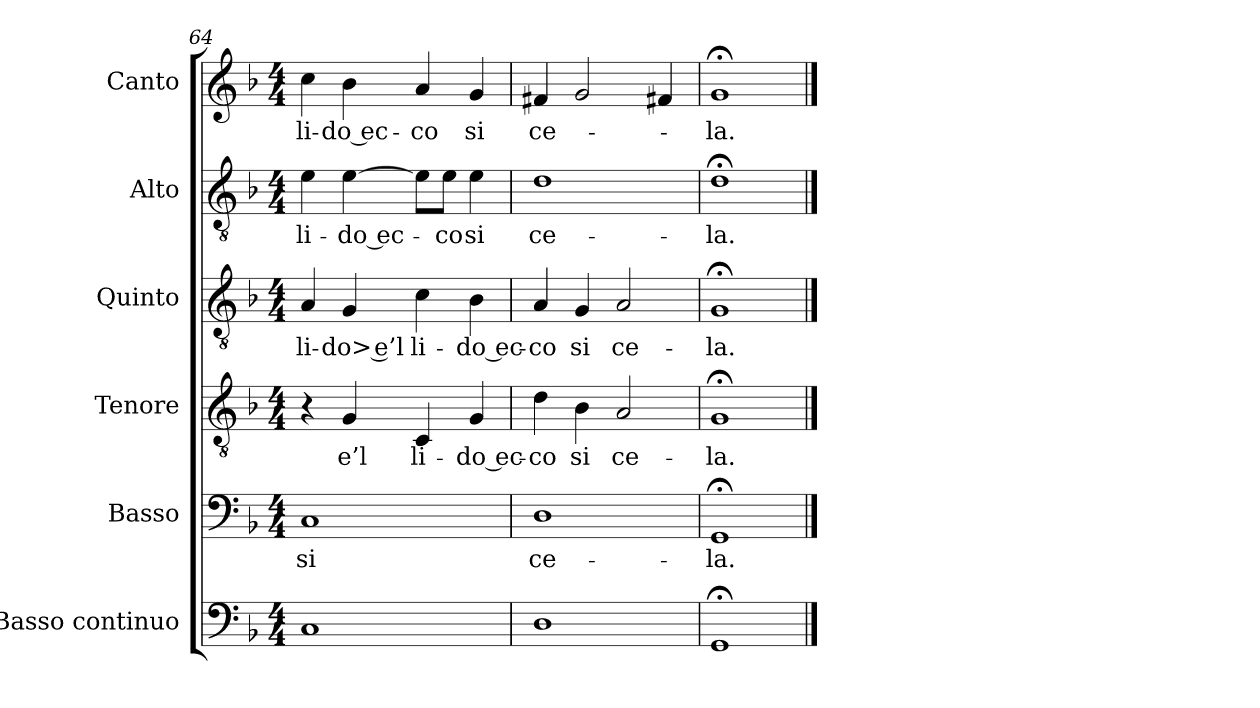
**kern	**kern	**text	**kern	**text	**kern	**text	**kern	**text	**kern	**text
*part6	*part5	*part5	*part4	*part4	*part3	*part3	*part2	*part2	*part1	*part1
*staff6	*staff5	*staff5	*staff4	*staff4	*staff3	*staff3	*staff2	*staff2	*staff1	*staff1
*I"Basso continuo	*I"Basso	*	*I"Tenore	*	*I"Quinto	*	*I"Alto	*	*I"Canto	*
*I'Bc	*I'B	*	*I'T	*	*	*	*I'A	*	*I'C	*
*clefF4	*clefF4	*	*clefGv2	*	*clefGv2	*	*clefGv2	*	*clefG2	*
*k[b-]	*k[b-]	*	*k[b-]	*	*k[b-]	*	*k[b-]	*	*k[b-]	*
*F:	*F:	*	*F:	*	*F:	*	*F:	*	*F:	*
*M4/4	*M4/4	*	*M4/4	*	*M4/4	*	*M4/4	*	*M4/4	*
=64	=64	=64	=64	=64	=64	=64	=64	=64	=64	=64
1C	1C	si	4r	.	4A	li-	4e	li-	4cc	li-
.	.	.	4G	e’l	4G	-do> e’l	[4e	-do ec-	4b-	-do ec-
.	.	.	4C	li-	4c	li-	8e\L]	.	4a	-co
.	.	.	.	.	.	.	8e\J	-co	.	.
.	.	.	4G	-do ec-	4B-	-do ec-	4e	si	4g	si
=65	=65	=65	=65	=65	=65	=65	=65	=65	=65	=65
1D	1D	ce-	4d	-co	4A	-co	1d	ce-	4f#X	ce-
.	.	.	4B-	si	4G	si	.	.	2g	.
.	.	.	2A	ce-	2A	ce-	.	.	.	.
.	.	.	.	.	.	.	.	.	4f#X	.
=66	=66	=66	=66	=66	=66	=66	=66	=66	=66	=66
1GG;<	1GG;<	-la.	1G;<	-la.	1G;<	-la.	1d;<	-la.	1g;<	-la.
==	==	==	==	==	==	==	==	==	==	==
*-	*-	*-	*-	*-	*-	*-	*-	*-	*-	*-
